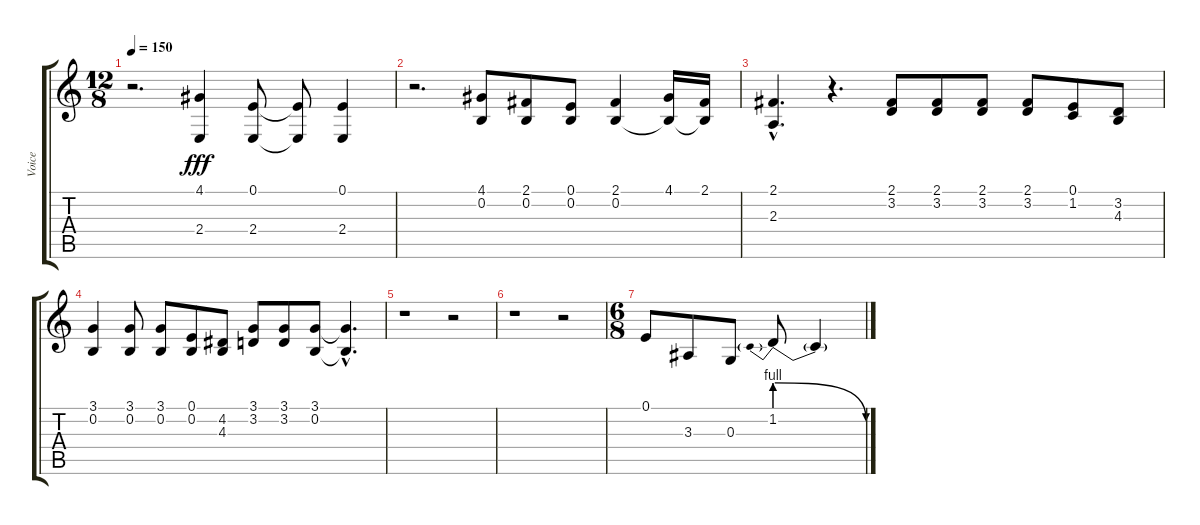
\track ("Voice" "Voice") {instrument lead2sawtooth}
\staff {score tabs}
\tuning (E4 B3 G3 D3 A2 E2) {hide}
\ts (12 8)
\tempo 150
\clef g2
\ks c
r.2{d dy fff} (4.1 2.4).4 (0.1 2.4).8 (0.1{t} 2.4{t}).8 (0.1 2.4).4 |
r.2{d} (4.1 0.2).8 (2.1 0.2).8 (0.1 0.2).8 (2.1 0.2).4 (4.1 0.2{t}).16 (2.1 0.2{t}).16 |
(2.1{hac} 2.3{hac}).4{d} r.4{d} (2.1 3.2).8 (2.1 3.2).8 (2.1 3.2).8 (2.1 3.2).8 (0.1 1.2).8 (3.2 4.3).8 |
(3.1 0.2).4 (3.1 0.2).8 (3.1 0.2).8 (0.1 0.2).8 (4.2 4.3).8 (3.1 3.2).8 (3.1 3.2).8 (3.1 0.2).8 (3.1{hac t} 0.2{hac t}).4{d} |
r.1 r.2 |
r.1 r.2 |
\ts (6 8)
0.1.8 3.3.8 0.3.8 1.2{be (prebendrelease 0 4 60 0)}.8 1.2{t}.4
